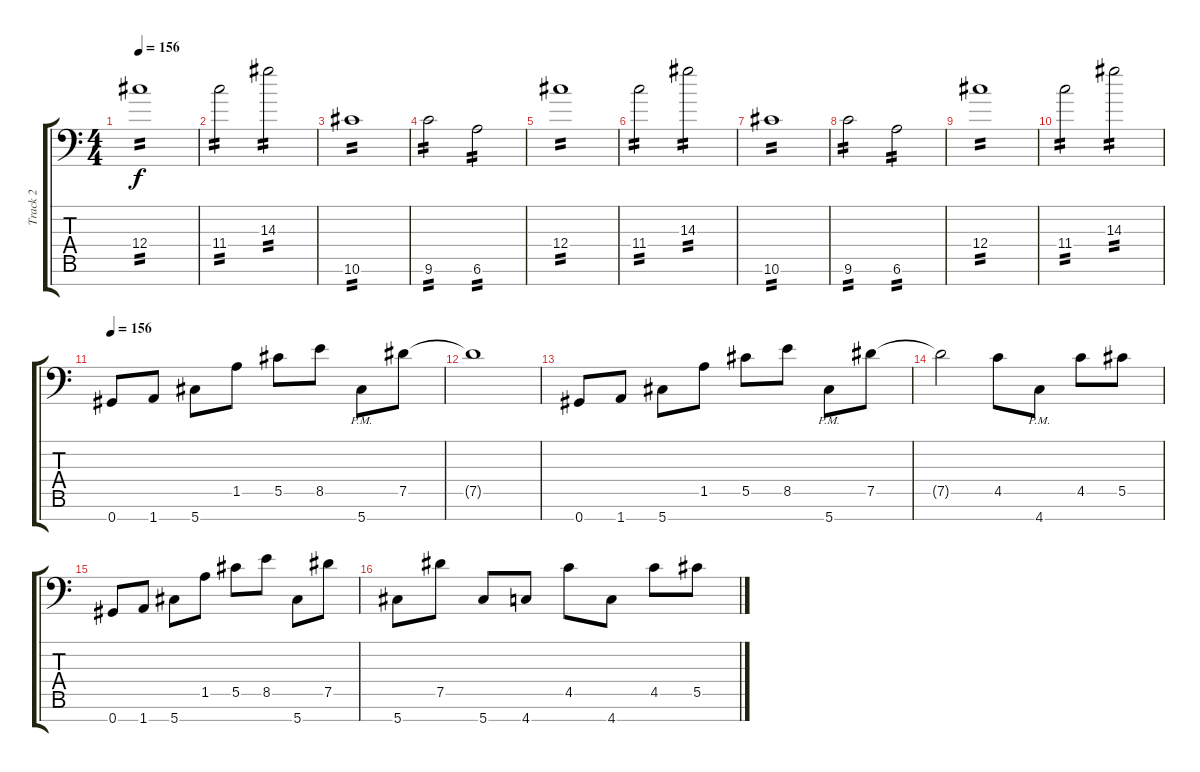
\track ("Track 2" "Track 2") {instrument distortionguitar}
\staff {score tabs}
\tuning (Eb4 Bb3 Gb3 Db3 Ab2 Eb2 Ab1) {hide}
\ts (4 4)
\tempo 156
\clef f4
\ks c
12.4.1{tp 2 dy f} |
11.4.2{tp 2} 14.3.2{tp 2} |
10.6.1{tp 2} |
9.6.2{tp 2} 6.6.2{tp 2} |
12.4.1{tp 2} |
11.4.2{tp 2} 14.3.2{tp 2} |
10.6.1{tp 2} |
9.6.2{tp 2} 6.6.2{tp 2} |
12.4.1{tp 2} |
11.4.2{tp 2} 14.3.2{tp 2} |
\tempo 156
0.7.8 1.7.8 5.7.8 1.5.8 5.5.8 8.5.8 5.7{pm}.8 7.5.8 |
7.5{t}.1 |
0.7.8 1.7.8 5.7.8 1.5.8 5.5.8 8.5.8 5.7{pm}.8 7.5.8 |
7.5{t}.2 4.5.8 4.7{pm}.8 4.5.8 5.5.8 |
0.7.8 1.7.8 5.7.8 1.5.8 5.5.8 8.5.8 5.7.8 7.5.8 |
5.7.8 7.5.8 5.7.8 4.7.8 4.5.8 4.7.8 4.5.8 5.5.8
